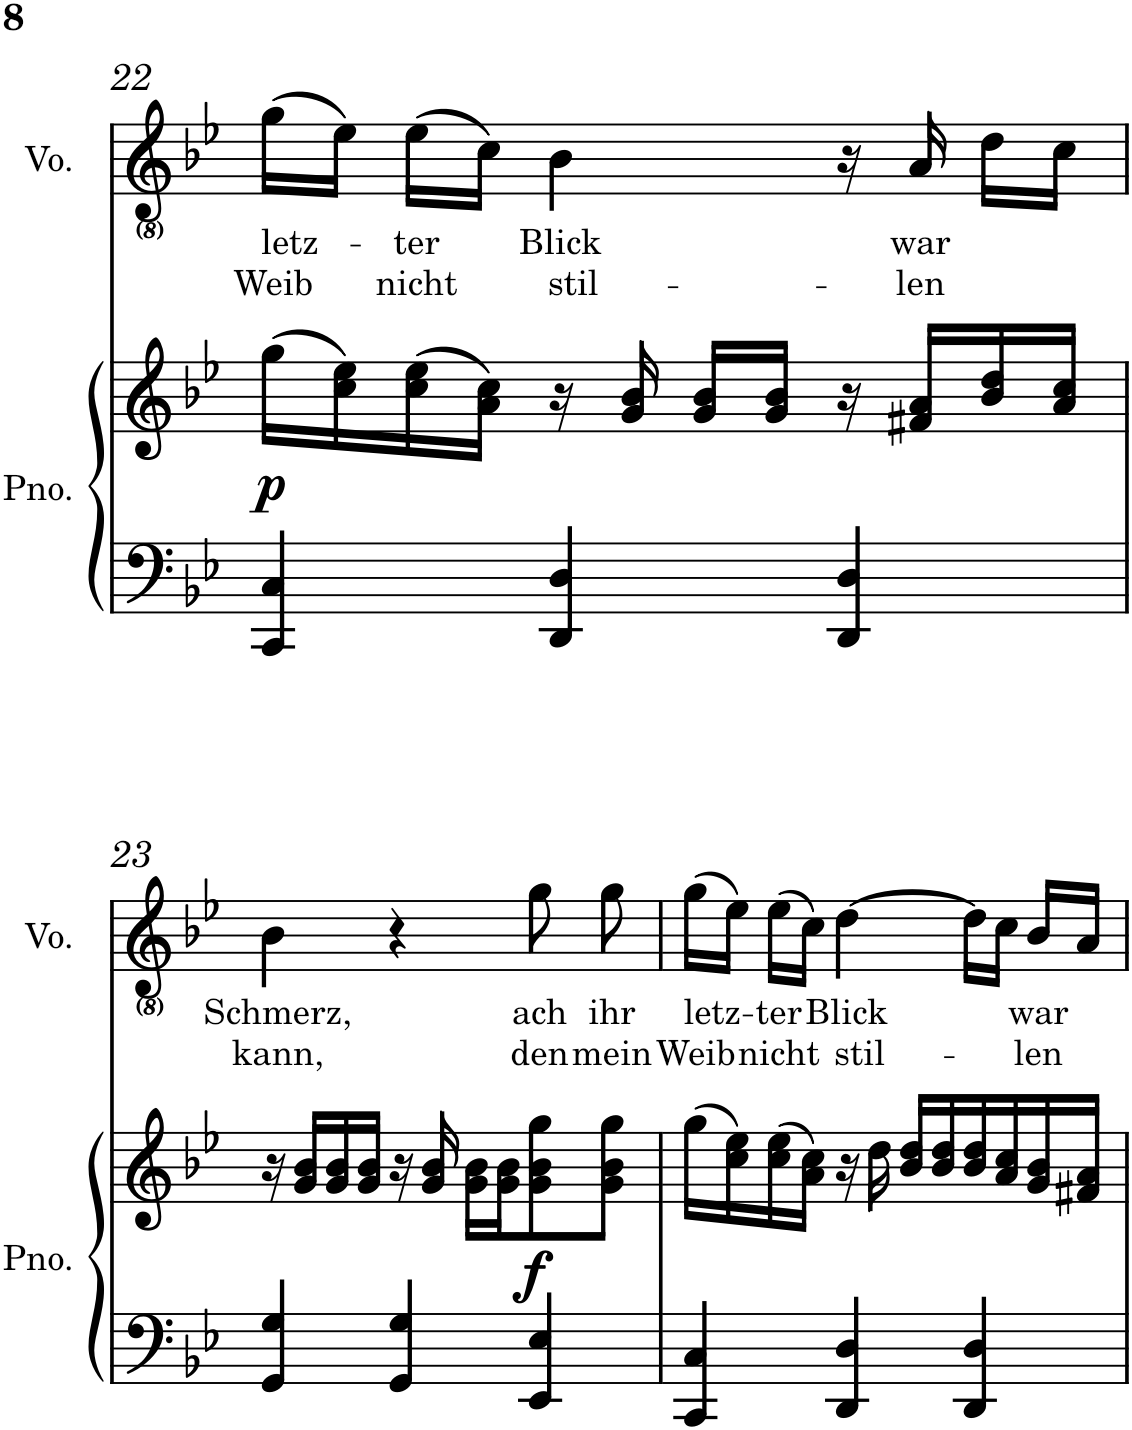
**kern	**kern	**dynam	**kern	**text	**text
*part2	*part2	*part2	*part1	*part1	*part1
*staff3	*staff2	*staff2/3	*staff1	*staff1	*staff1
*I"Piano	*	*	*I"Voice	*	*
*I'Pno.	*	*	*I'Vo.	*	*
!!LO:PB:g=z
*clefF4	*clefG2	*	*clefG2	*	*
*k[b-e-]	*k[b-e-]	*	*k[b-e-]	*	*
*M6/8	*M6/8	*	*M6/8	*	*
=22	=22	=22	=22	=22	=22
!	!	!LO:DY:b	!	!LO:LY:b	!LO:LY:b
4CC/ 4C/	(16gg\LL	p	(16gg\LL	letz-	Weib
.	16cc\ 16ee-\)	.	16ee-\JJ)	.	.
!	!	!	!	!LO:LY:b	!LO:LY:b
.	(16cc\ 16ee-\	.	(16ee-\LL	-ter	nicht
.	16a\ 16cc\JJ)	.	16cc\JJ)	.	.
!	!	!	!	!LO:LY:b	!LO:LY:b
4DD/ 4D/	16r	.	4b-\	Blick	stil-
.	16g/ 16b-/	.	.	.	.
.	16g/ 16b-/LL	.	.	.	.
.	16g/ 16b-/JJ	.	.	.	.
4DD/ 4D/	16r	.	16r	.	.
!	!	!	!	!LO:LY:b	!LO:LY:b
.	16f#X/ 16a/LL	.	16a/	war	-len
.	16b-/ 16dd/	.	16dd\LL	.	.
.	16a/ 16cc/JJ	.	16cc\JJ	.	.
!!LO:LB:g=z
=23	=23	=23	=23	=23	=23
!	!	!	!	!LO:LY:b	!LO:LY:b
4GG/ 4G/	16r	.	4b-\	Schmerz,	kann,
.	16g/ 16b-/LL	.	.	.	.
.	16g/ 16b-/	.	.	.	.
.	16g/ 16b-/JJ	.	.	.	.
4GG/ 4G/	16r	.	4r	.	.
.	16g/ 16b-/	.	.	.	.
.	16g\ 16b-\LL	.	.	.	.
.	16g\ 16b-\J	.	.	.	.
!	!	!LO:DY:b	!	!LO:LY:b	!LO:LY:b
4EE-/ 4E-/	8g\ 8b-\ 8gg\	f	8gg\	ach	den
!	!	!	!	!LO:LY:b	!LO:LY:b
.	8g\ 8b-\ 8gg\J	.	8gg\	ihr	mein
=24	=24	=24	=24	=24	=24
!	!	!	!	!LO:LY:b	!LO:LY:b
4CC/ 4C/	(16gg\LL	.	(16gg\LL	letz-	Weib
.	16cc\ 16ee-\)	.	16ee-\JJ)	.	.
!	!	!	!	!LO:LY:b	!LO:LY:b
.	(16cc\ 16ee-\	.	(16ee-\LL	-ter	nicht
.	16a\ 16cc\JJ)	.	16cc\JJ)	.	.
!	!	!	!	!LO:LY:b	!LO:LY:b
4DD/ 4D/	16r	.	[4dd\	Blick	stil-
.	16dd\	.	.	.	.
.	16b-/ 16dd/LL	.	.	.	.
.	16b-/ 16dd/	.	.	.	.
4DD/ 4D/	16b-/ 16dd/	.	16dd\LL]	.	.
.	16a/ 16cc/	.	16cc\JJ	.	.
!	!	!	!	!LO:LY:b	!LO:LY:b
.	16g/ 16b-/	.	16b-/LL	war	-len
.	16f#X/ 16a/JJ	.	16a/JJ	.	.
=	=	=	=	=	=
*-	*-	*-	*-	*-	*-
